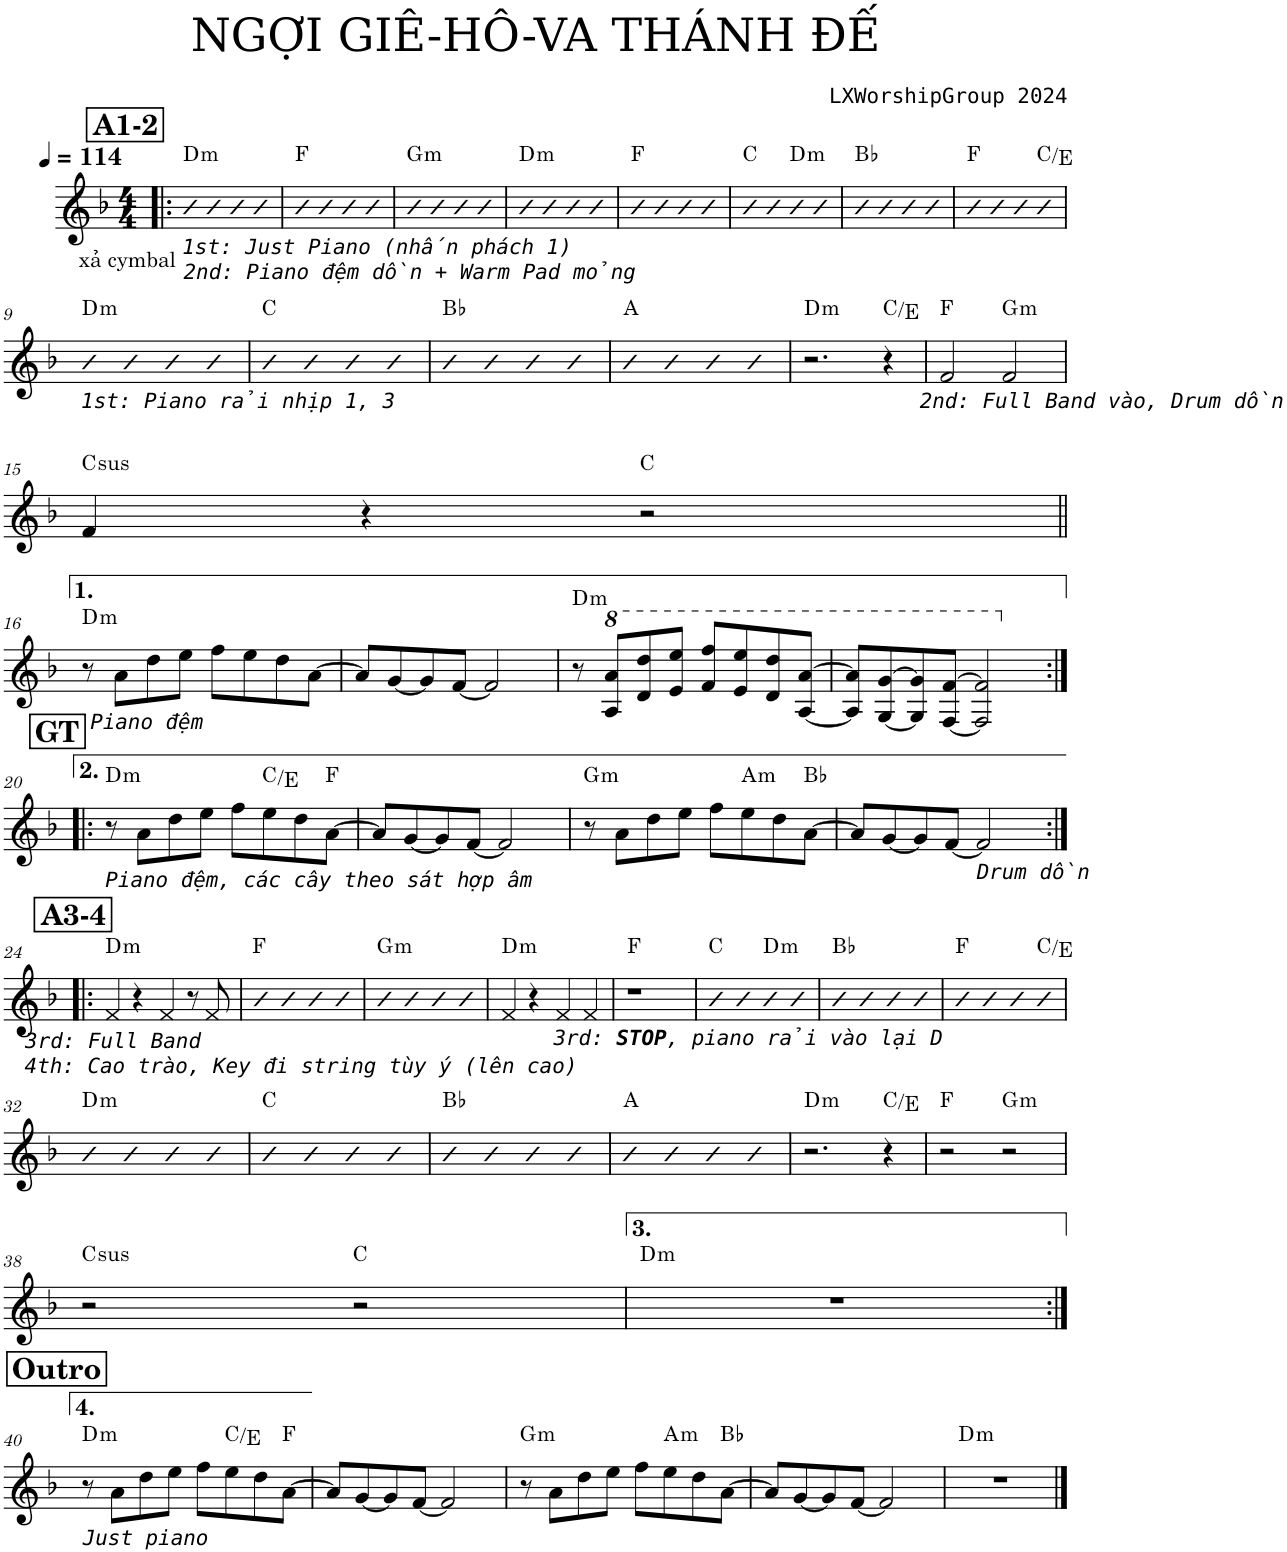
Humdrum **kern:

**kern	**harte
*part1	*part1
*staff1	*
*I"Piano	*
*I'Pno.	*
*clefG2	*
*k[b-]	*
*M4/4	*
*MM114	*
!!LO:REH:place=s1:a:B:cj:fs=14:t=A1-2
=1!|:	=1!|:
!LO:TX:b:i:t=1st&colon; Just Piano (nhấn phách 1)	!
!LO:TX:b:t=2nd&colon; Piano đệm dồn + Warm Pad mỏng	!
!LO:TX:b:t=xả cymbal	!LO:H:kt=m
4a	D:min
4a	.
4a	.
4a	.
=2	=2
4a	F:maj
4a	.
4a	.
4a	.
=3	=3
!	!LO:H:kt=m
4a	G:min
4a	.
4a	.
4a	.
=4	=4
!	!LO:H:kt=m
4a	D:min
4a	.
4a	.
4a	.
=5	=5
4a	F:maj
4a	.
4a	.
4a	.
=6	=6
4a	C:maj
4a	.
!	!LO:H:kt=m
4a	D:min
4a	.
=7	=7
4a	Bb:maj
4a	.
4a	.
4a	.
=8	=8
4a	F:maj
4a	.
4a	.
4a	C:maj/3
!!LO:LB:g=z
=9	=9
!LO:TX:b:i:t=1st&colon; Piano rải nhịp 1, 3	!LO:H:kt=m
4a	D:min
4a	.
4a	.
4a	.
=10	=10
4a	C:maj
4a	.
4a	.
4a	.
=11	=11
4a	Bb:maj
4a	.
4a	.
4a	.
=12	=12
4a	A:maj
4a	.
4a	.
4a	.
=13	=13
!	!LO:H:kt=m
2.r	D:min
4r	C:maj/3
=14	=14
!LO:TX:b:i:t=2nd&colon; Full Band vào, Drum dồn	!
2f/	F:maj
!	!LO:H:kt=m
2f/	G:min
!!LO:LB:g=z
=15	=15
!	!LO:H:kt=sus
4f/	C:sus4
4r	.
2r	C:maj
!!LO:LB:g=z
=16||	=16||
!LO:TX:b:i:t=Piano đệm	!LO:H:kt=m
8r	D:min
8a\L	.
8dd\	.
8ee\J	.
8ff\L	.
8ee\	.
8dd\	.
[8a\J	.
=17	=17
8a/L]	.
[8g/	.
8g/]	.
[8f/J	.
2f/]	.
=18	=18
!	!LO:H:kt=m
8r	D:min
*8va	*
8a/ 8aa/L	.
8dd/ 8ddd/	.
8ee/ 8eee/J	.
8ff/ 8fff/L	.
8ee/ 8eee/	.
8dd/ 8ddd/	.
[8a/ [8aa/J	.
=19	=19
8a/] 8aa/]L	.
[8g/ [8gg/	.
8g/] 8gg/]	.
[8f/ [8ff/J	.
2f/] 2ff/]	.
!!LO:LB:g=z
!!LO:REH:place=s1:a:B:cj:fs=14:t=GT
=20:|!|:	=20:|!|:
*X8va	*
!LO:TX:b:i:t=Piano đệm, các cây theo sát hợp âm	!LO:H:kt=m
8r	D:min
8a\L	.
8dd\	.
8ee\J	.
8ff\L	.
8ee\	C:maj/3
8dd\	.
[8a\J	F:maj
=21	=21
8a/L]	.
[8g/	.
8g/]	.
[8f/J	.
2f/]	.
=22	=22
!	!LO:H:kt=m
8r	G:min
8a\L	.
8dd\	.
8ee\J	.
8ff\L	.
!	!LO:H:kt=m
8ee\	A:min
8dd\	.
[8a\J	Bb:maj
=23	=23
8a/L]	.
[8g/	.
8g/]	.
[8f/J	.
!LO:TX:b:i:t=Drum dồn	!
2f/]	.
!!LO:LB:g=z
!!LO:REH:place=s1:a:B:cj:fs=14:t=A3-4
=24:|!|:	=24:|!|:
!LO:TX:b:i:t=3rd&colon; Full Band	!
!LO:TX:b:t=4th&colon; Cao trào, Key đi string tùy ý (lên cao)	!LO:H:kt=m
4f/	D:min
4r	.
4f/	.
8r	.
8f/	.
=25	=25
4a	F:maj
4a	.
4a	.
4a	.
=26	=26
!	!LO:H:kt=m
4a	G:min
4a	.
4a	.
4a	.
=27	=27
!	!LO:H:kt=m
4f/	D:min
4r	.
4f/	.
4f/	.
=28	=28
!LO:TX:b:i:t=3rd&colon;	!
!LO:TX:b:B:t=STOP	!
!LO:TX:b:t=, piano rải vào lại D	!
1r	F:maj
=29	=29
4a	C:maj
4a	.
!	!LO:H:kt=m
4a	D:min
4a	.
=30	=30
4a	Bb:maj
4a	.
4a	.
4a	.
=31	=31
4a	F:maj
4a	.
4a	.
4a	C:maj/3
!!LO:LB:g=z
=32	=32
!	!LO:H:kt=m
4a	D:min
4a	.
4a	.
4a	.
=33	=33
4a	C:maj
4a	.
4a	.
4a	.
=34	=34
4a	Bb:maj
4a	.
4a	.
4a	.
=35	=35
4a	A:maj
4a	.
4a	.
4a	.
=36	=36
!	!LO:H:kt=m
2.r	D:min
4r	C:maj/3
=37	=37
2r	F:maj
!	!LO:H:kt=m
2r	G:min
!!LO:LB:g=z
=38	=38
!	!LO:H:kt=sus
2r	C:sus4
2r	C:maj
=39	=39
!	!LO:H:kt=m
1r	D:min
!!LO:LB:g=z
!!LO:REH:place=s1:a:B:cj:fs=14:t=Outro
=40:|!	=40:|!
!LO:TX:b:i:t=Just piano	!LO:H:kt=m
8r	D:min
8a\L	.
8dd\	.
8ee\J	.
8ff\L	.
8ee\	C:maj/3
8dd\	.
[8a\J	F:maj
=41	=41
8a/L]	.
[8g/	.
8g/]	.
[8f/J	.
2f/]	.
=42	=42
!	!LO:H:kt=m
8r	G:min
8a\L	.
8dd\	.
8ee\J	.
8ff\L	.
!	!LO:H:kt=m
8ee\	A:min
8dd\	.
[8a\J	Bb:maj
=43	=43
8a/L]	.
[8g/	.
8g/]	.
[8f/J	.
2f/]	.
=44	=44
!	!LO:H:kt=m
1r	D:min
==	==
*-	*-
